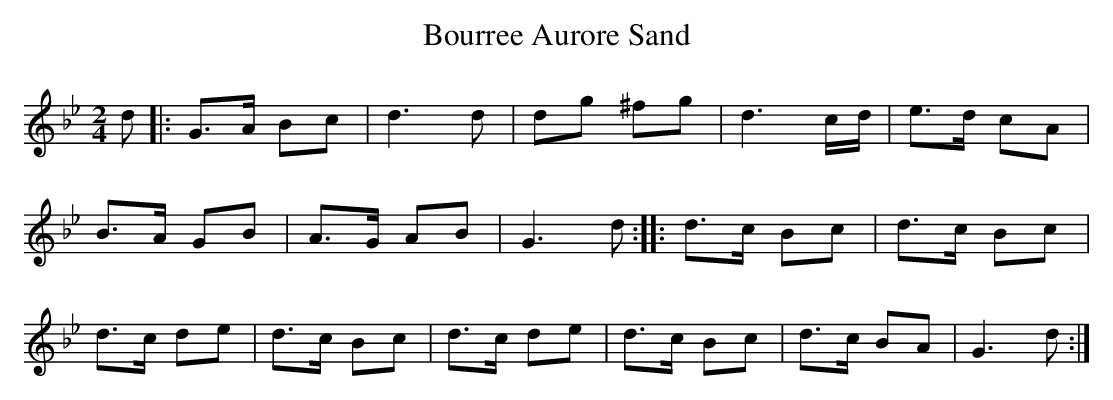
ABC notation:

X:1
T:Bourree Aurore Sand
L:1/8
M:2/4
K:Gm
d |: G>A Bc | d3d | dg ^fg | d3c/d/ | e>d cA |
B>A GB | A>G AB | G3d :: d>c Bc | d>c Bc |
d>c de | d>c Bc | d>c de | d>c Bc | d>c BA | G3d :|
